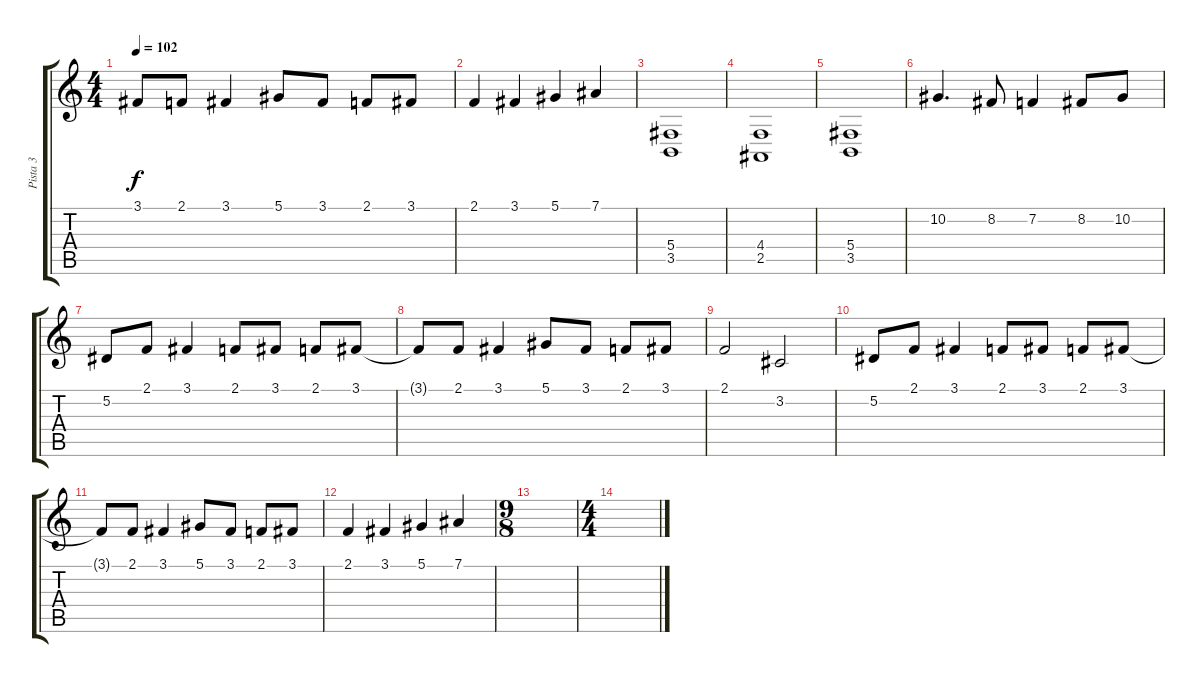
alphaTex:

\track ("Pista 3" "Pista 3") {instrument stringensemble1}
\staff {score tabs}
\tuning (Eb4 Bb3 Gb3 Db3 Ab2 Eb2) {hide}
\ts (4 4)
\tempo 102
\clef g2
\ks c
3.1{t}.8{dy f} 2.1.8 3.1.4 5.1.8 3.1.8 2.1.8 3.1.8 |
2.1.4 3.1.4 5.1.4 7.1.4 |
(5.4 3.5).1 |
(4.4 2.5).1 |
(5.4 3.5).1 |
10.2.4{d} 8.2.8 7.2.4 8.2.8 10.2.8 |
5.2.8 2.1.8 3.1.4 2.1.8 3.1.8 2.1.8 3.1.8 |
3.1{t}.8 2.1.8 3.1.4 5.1.8 3.1.8 2.1.8 3.1.8 |
2.1.2 3.2.2 |
5.2.8 2.1.8 3.1.4 2.1.8 3.1.8 2.1.8 3.1.8 |
3.1{t}.8 2.1.8 3.1.4 5.1.8 3.1.8 2.1.8 3.1.8 |
2.1.4 3.1.4 5.1.4 7.1.4 |
\ts (9 8)
|
\ts (4 4)
